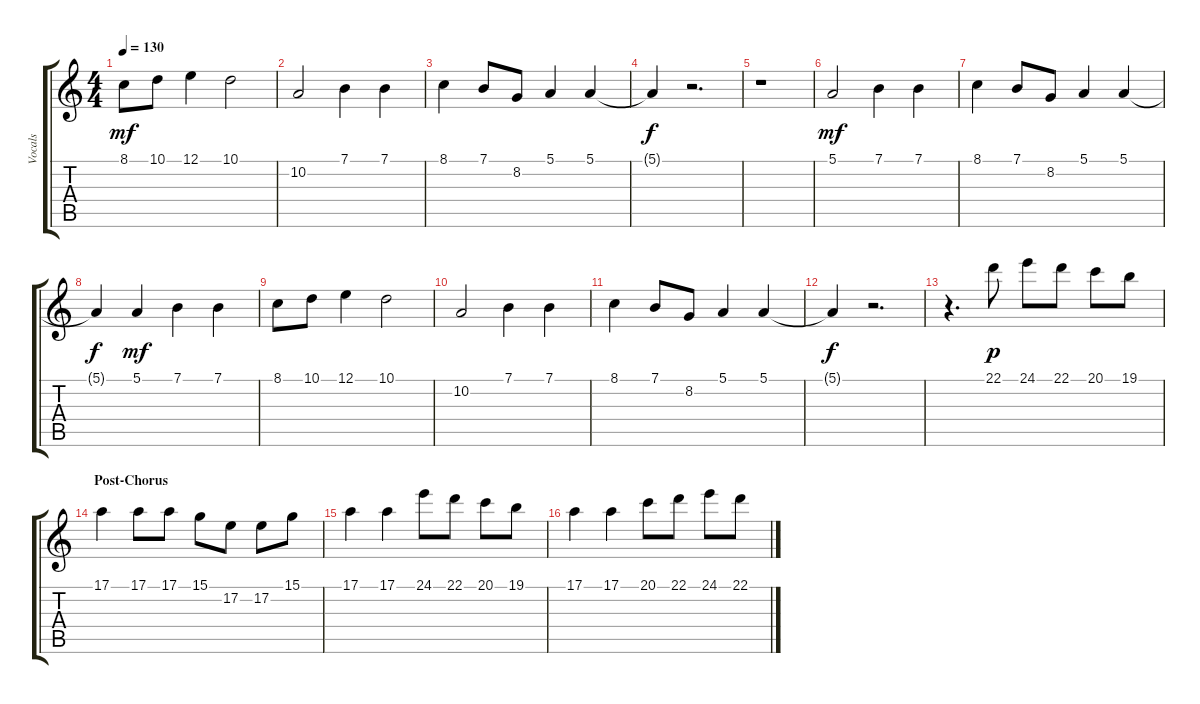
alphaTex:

\track ("Vocals" "Vocals") {instrument englishhorn}
\staff {score tabs}
\tuning (E4 B3 G3 D3 A2 E2) {hide}
\ts (4 4)
\tempo 130
\clef g2
\ks c
8.1.8{dy mf} 10.1.8 12.1.4 10.1.2 |
10.2.2 7.1.4 7.1.4 |
8.1.4 7.1.8 8.2.8 5.1.4 5.1.4 |
5.1{t}.4{dy f} r.2{d} |
r.1 |
5.1.2{dy mf} 7.1.4 7.1.4 |
8.1.4 7.1.8 8.2.8 5.1.4 5.1.4 |
5.1{t}.4{dy f} 5.1.4{dy mf} 7.1.4 7.1.4 |
8.1.8 10.1.8 12.1.4 10.1.2 |
10.2.2 7.1.4 7.1.4 |
8.1.4 7.1.8 8.2.8 5.1.4 5.1.4 |
5.1{t}.4{dy f} r.2{d} |
r.4{d instrument lead6voice} 22.1.8{dy p} 24.1.8 22.1.8 20.1.8 19.1.8 |
\section ("" "Post-Chorus")
17.1.4 17.1.8 17.1.8 15.1.8 17.2.8 17.2.8 15.1.8 |
17.1.4 17.1.4 24.1.8 22.1.8 20.1.8 19.1.8 |
17.1.4 17.1.4 20.1.8 22.1.8 24.1.8 22.1.8
